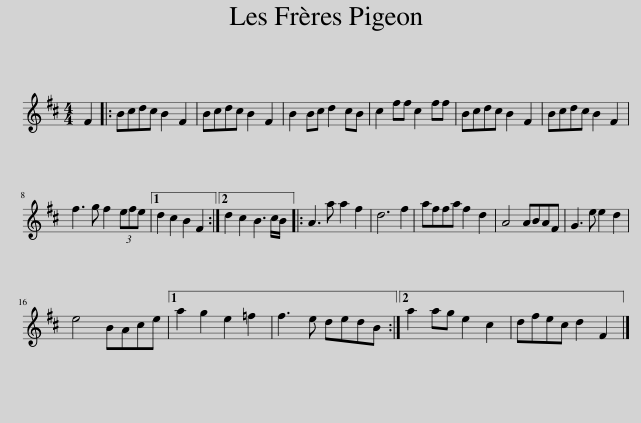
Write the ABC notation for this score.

X:1
L:1/8
M:4/4
I:linebreak $
K:Bmin
V:1 treble
V:1
 F2 |: Bcdc B2 F2 | Bcdc B2 F2 | B2 Bc d2 cB | c2 ff c2 ff | %5
 Bcdc B2 F2 | Bcdc B2 F2 |$ f3 g f2 (3efe |1 d2 c2 B2 F2 :|2 d2 c2 B3 c/B/ |: %10
 A3 a a2 f2 | d6 f2 | affa f2 d2 | A4 ABAF | G3 e e2 d2 |$ %15
 e4 BAce |1 a2 g2 e2 =f2 | f3 e dedB :|2 a2 ag e2 c2 | dfec d2 F2 |] %20
